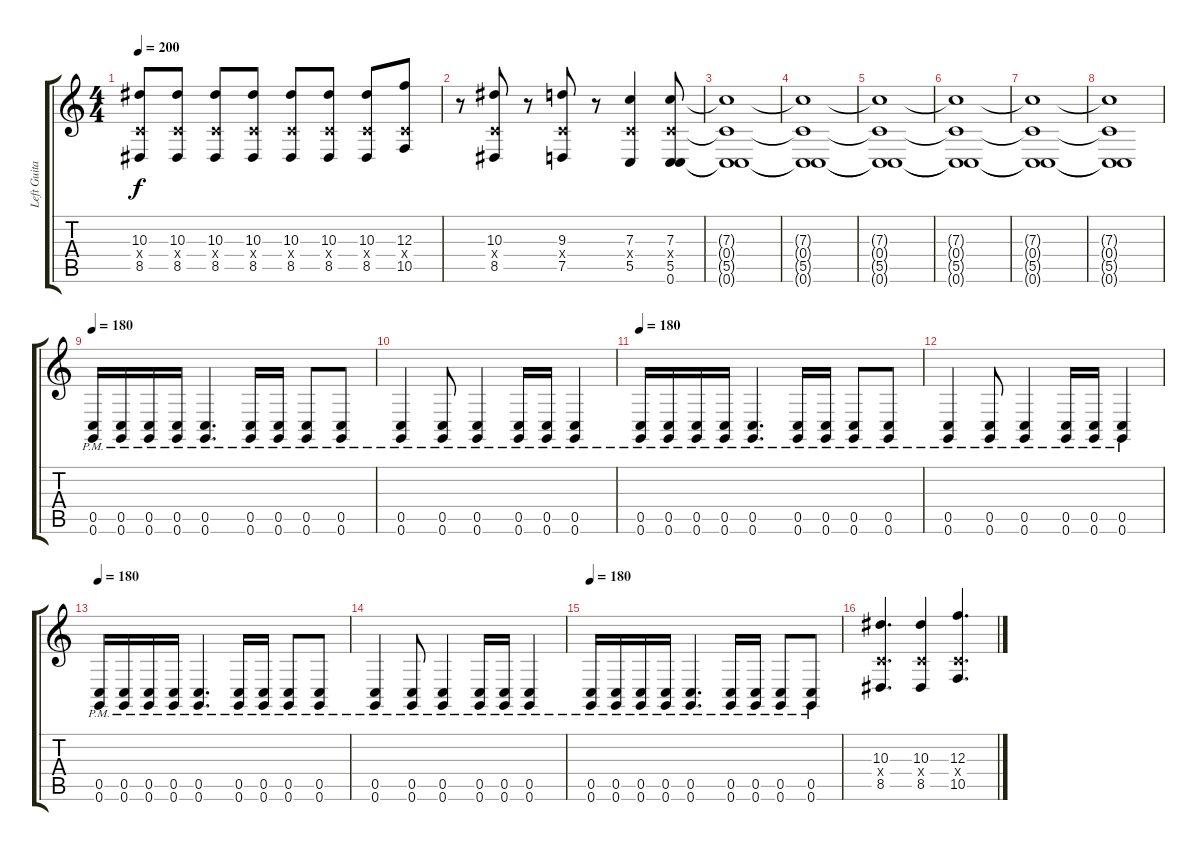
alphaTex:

\track ("Left Guitar" "Left Guita") {instrument overdrivenguitar}
\staff {score tabs}
\tuning (D4 A3 F3 C3 G1 C2) {hide}
\ts (4 4)
\tempo 200
\clef g2
\ks c
(10.3 0.4{x} 8.5).8{dy f} (10.3 0.4{x} 8.5).8 (10.3 0.4{x} 8.5).8 (10.3 0.4{x} 8.5).8 (10.3 0.4{x} 8.5).8 (10.3 0.4{x} 8.5).8 (10.3 0.4{x} 8.5).8 (12.3 0.4{x} 10.5).8 |
r.8 (10.3 0.4{x} 8.5).8 r.8 (9.3 0.4{x} 7.5).8 r.8 (7.3 0.4{x} 5.5).4 (7.3 0.4{x} 5.5 0.6).8 |
(7.3{t} 0.4{t} 5.5{t} 0.6{t}).1 |
(7.3{t} 0.4{t} 5.5{t} 0.6{t}).1 |
(7.3{t} 0.4{t} 5.5{t} 0.6{t}).1 |
(7.3{t} 0.4{t} 5.5{t} 0.6{t}).1 |
(7.3{t} 0.4{t} 5.5{t} 0.6{t}).1 |
(7.3{t} 0.4{t} 5.5{t} 0.6{t}).1 |
\tempo 180
(0.5{pm} 0.6{pm}).16 (0.5{pm} 0.6{pm}).16 (0.5{pm} 0.6{pm}).16 (0.5{pm} 0.6{pm}).16 (0.5{pm} 0.6{pm}).4{d} (0.5{pm} 0.6{pm}).16 (0.5{pm} 0.6{pm}).16 (0.5{pm} 0.6{pm}).8 (0.5{pm} 0.6{pm}).8 |
(0.5{pm} 0.6{pm}).4 (0.5{pm} 0.6{pm}).8 (0.5{pm} 0.6{pm}).4 (0.5{pm} 0.6{pm}).16 (0.5{pm} 0.6{pm}).16 (0.5{pm} 0.6{pm}).4 |
\tempo 180
(0.5{pm} 0.6{pm}).16 (0.5{pm} 0.6{pm}).16 (0.5{pm} 0.6{pm}).16 (0.5{pm} 0.6{pm}).16 (0.5{pm} 0.6{pm}).4{d} (0.5{pm} 0.6{pm}).16 (0.5{pm} 0.6{pm}).16 (0.5{pm} 0.6{pm}).8 (0.5{pm} 0.6{pm}).8 |
(0.5{pm} 0.6{pm}).4 (0.5{pm} 0.6{pm}).8 (0.5{pm} 0.6{pm}).4 (0.5{pm} 0.6{pm}).16 (0.5{pm} 0.6{pm}).16 (0.5{pm} 0.6{pm}).4 |
\tempo 180
(0.5{pm} 0.6{pm}).16 (0.5{pm} 0.6{pm}).16 (0.5{pm} 0.6{pm}).16 (0.5{pm} 0.6{pm}).16 (0.5{pm} 0.6{pm}).4{d} (0.5{pm} 0.6{pm}).16 (0.5{pm} 0.6{pm}).16 (0.5{pm} 0.6{pm}).8 (0.5{pm} 0.6{pm}).8 |
(0.5{pm} 0.6{pm}).4 (0.5{pm} 0.6{pm}).8 (0.5{pm} 0.6{pm}).4 (0.5{pm} 0.6{pm}).16 (0.5{pm} 0.6{pm}).16 (0.5{pm} 0.6{pm}).4 |
\tempo 180
(0.5{pm} 0.6{pm}).16 (0.5{pm} 0.6{pm}).16 (0.5{pm} 0.6{pm}).16 (0.5{pm} 0.6{pm}).16 (0.5{pm} 0.6{pm}).4{d} (0.5{pm} 0.6{pm}).16 (0.5{pm} 0.6{pm}).16 (0.5{pm} 0.6{pm}).8 (0.5{pm} 0.6{pm}).8 |
(10.3 0.4{x} 8.5).4{d} (10.3 0.4{x} 8.5).4 (12.3 0.4{x} 10.5).4{d}
